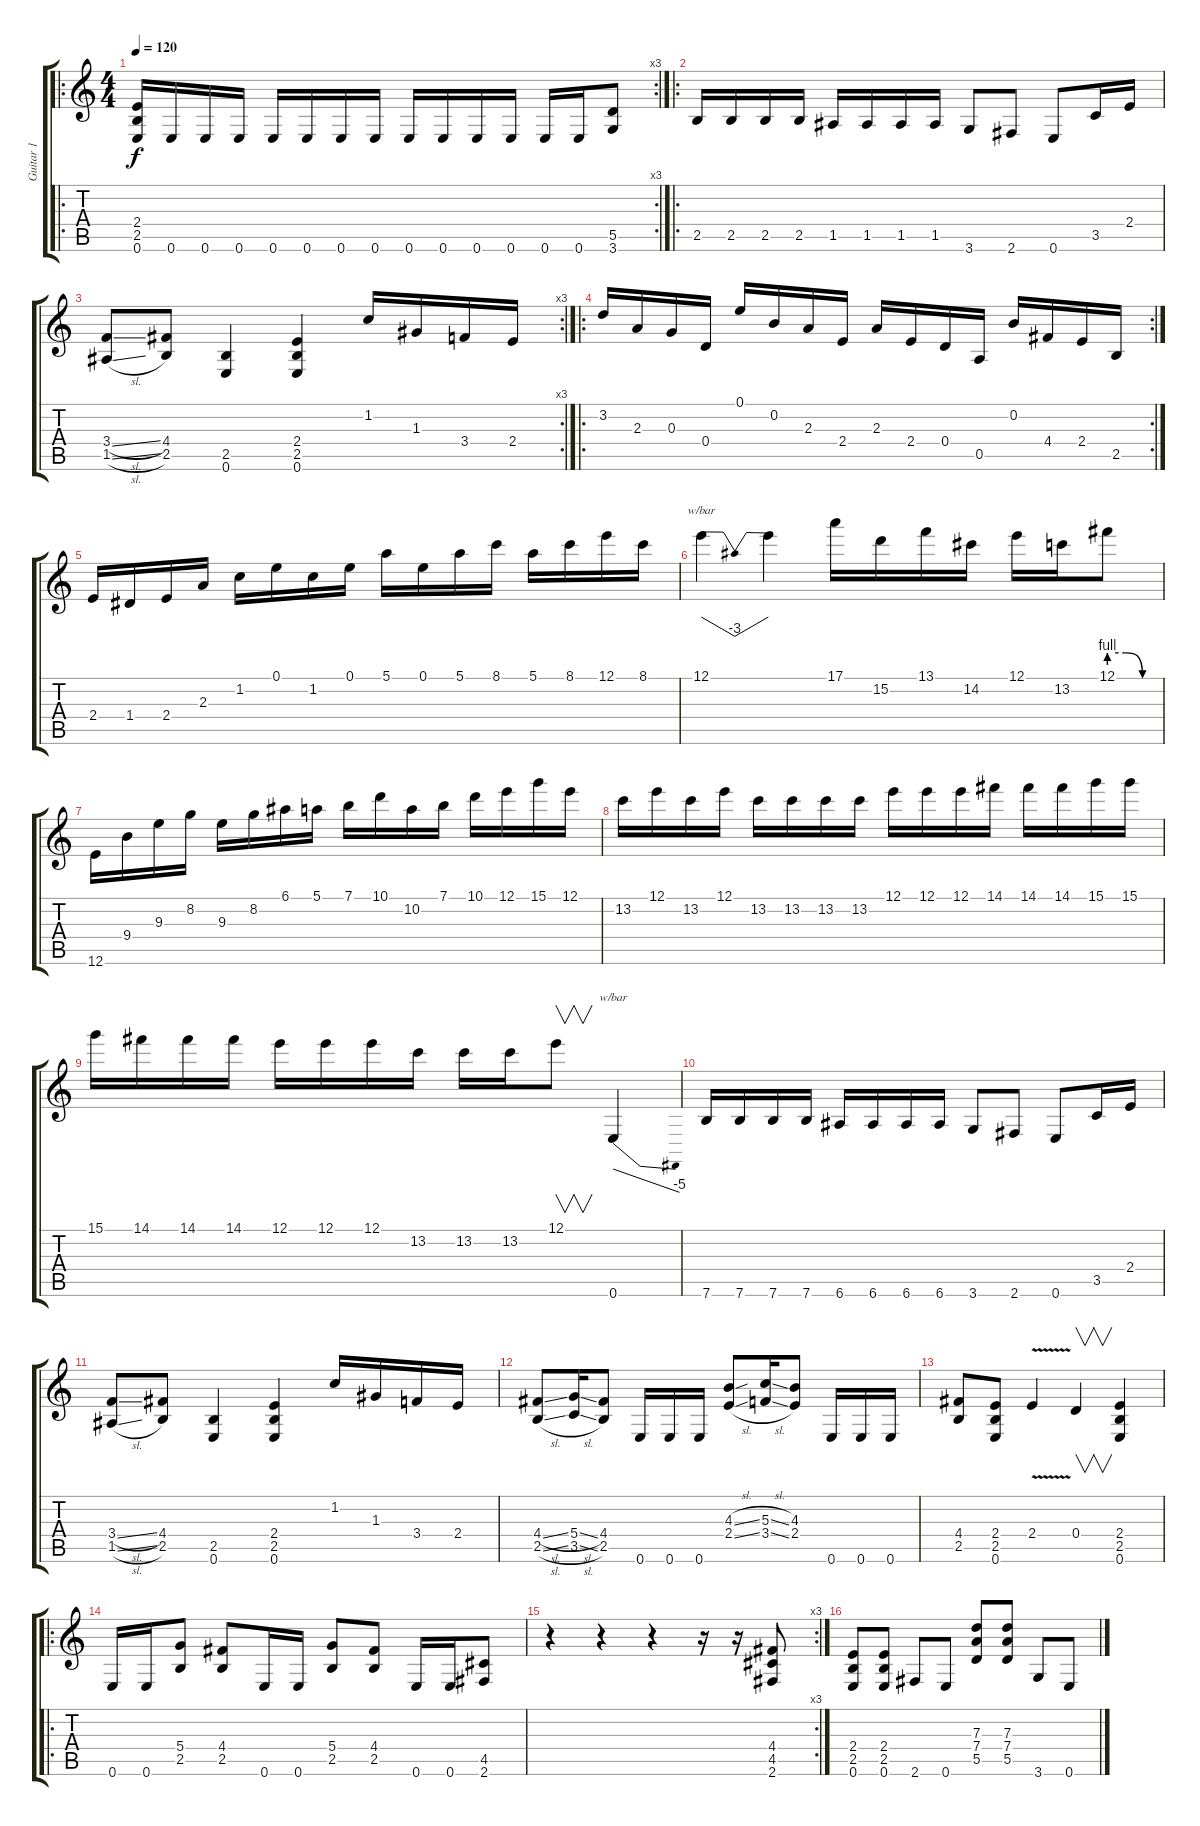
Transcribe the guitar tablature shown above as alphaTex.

\track ("Guitar 1" "Guitar 1") {instrument distortionguitar}
\staff {score tabs}
\tuning (E4 B3 G3 D3 A2 E2) {hide}
\ro
\rc 3
\ts (4 4)
\tempo 120
\clef g2
\ks c
(2.4 2.5 0.6).16{dy f instrument distortionguitar} 0.6.16 0.6.16 0.6.16 0.6.16 0.6.16 0.6.16 0.6.16 0.6.16 0.6.16 0.6.16 0.6.16 0.6.16 0.6.16 (5.5 3.6).8 |
\ro
2.5.16 2.5.16 2.5.16 2.5.16 1.5.16 1.5.16 1.5.16 1.5.16 3.6.8 2.6.8 0.6.8 3.5.16 2.4.16 |
\rc 3
(3.4{sl} 1.5{sl}).8 (4.4 2.5).8 (2.5 0.6).4 (2.4 2.5 0.6).4 1.2.16 1.3.16 3.4.16 2.4.16 |
\ro
\rc 2
3.2.16 2.3.16 0.3.16 0.4.16 0.1.16 0.2.16 2.3.16 2.4.16 2.3.16 2.4.16 0.4.16 0.5.16 0.2.16 4.4.16 2.4.16 2.5.16 |
2.4.16 1.4.16 2.4.16 2.3.16 1.2.16 0.1.16 1.2.16 0.1.16 5.1.16 0.1.16 5.1.16 8.1.16 5.1.16 8.1.16 12.1.16 8.1.16 |
12.1.4{tbe (dip default 0 0 30 -12 60 0)} 12.1{t}.4 17.1.16 15.2.16 13.1.16 14.2.16 12.1.16 13.2.16 12.1{be (custom 0 4 20 4 40 0 60 0)}.8 |
12.6.16 9.4.16 9.3.16 8.2.16 9.3.16 8.2.16 6.1.16 5.1.16 7.1.16 10.1.16 10.2.16 7.1.16 10.1.16 12.1.16 15.1.16 12.1.16 |
13.2.16 12.1.16 13.2.16 12.1.16 13.2.16 13.2.16 13.2.16 13.2.16 12.1.16 12.1.16 12.1.16 14.1.16 14.1.16 14.1.16 15.1.16 15.1.16 |
15.1.16 14.1.16 14.1.16 14.1.16 12.1.16 12.1.16 12.1.16 13.2.16 13.2.16 13.2.16 12.1.8{v} 0.6.4{tbe (dive default 0 0 60 -20)} |
7.6.16 7.6.16 7.6.16 7.6.16 6.6.16 6.6.16 6.6.16 6.6.16 3.6.8 2.6.8 0.6.8 3.5.16 2.4.16 |
(3.4{sl} 1.5{sl}).8 (4.4 2.5).8 (2.5 0.6).4 (2.4 2.5 0.6).4 1.2.16 1.3.16 3.4.16 2.4.16 |
(4.4{sl} 2.5{sl}).8 (5.4{sl} 3.5{sl}).16 (4.4 2.5).8 0.6.16 0.6.16 0.6.16 (4.3{sl} 2.4{sl}).8 (5.3{sl} 3.4{sl}).16 (4.3 2.4).8 0.6.16 0.6.16 0.6.16 |
(4.4 2.5).8 (2.4 2.5 0.6).8 2.4{v}.4 0.4.4{v} (2.4 2.5 0.6).4 |
\ro
0.6.16 0.6.16 (5.4 2.5).8 (4.4 2.5).8 0.6.16 0.6.16 (5.4 2.5).8 (4.4 2.5).8 0.6.16 0.6.16 (4.5 2.6).8 |
\rc 3
r.4 r.4 r.4 r.16 r.16 (4.4 4.5 2.6).8 |
(2.4 2.5 0.6).8 (2.4 2.5 0.6).8 2.6.8 0.6.8 (7.3 7.4 5.5).8 (7.3 7.4 5.5).8 3.6.8 0.6.8
